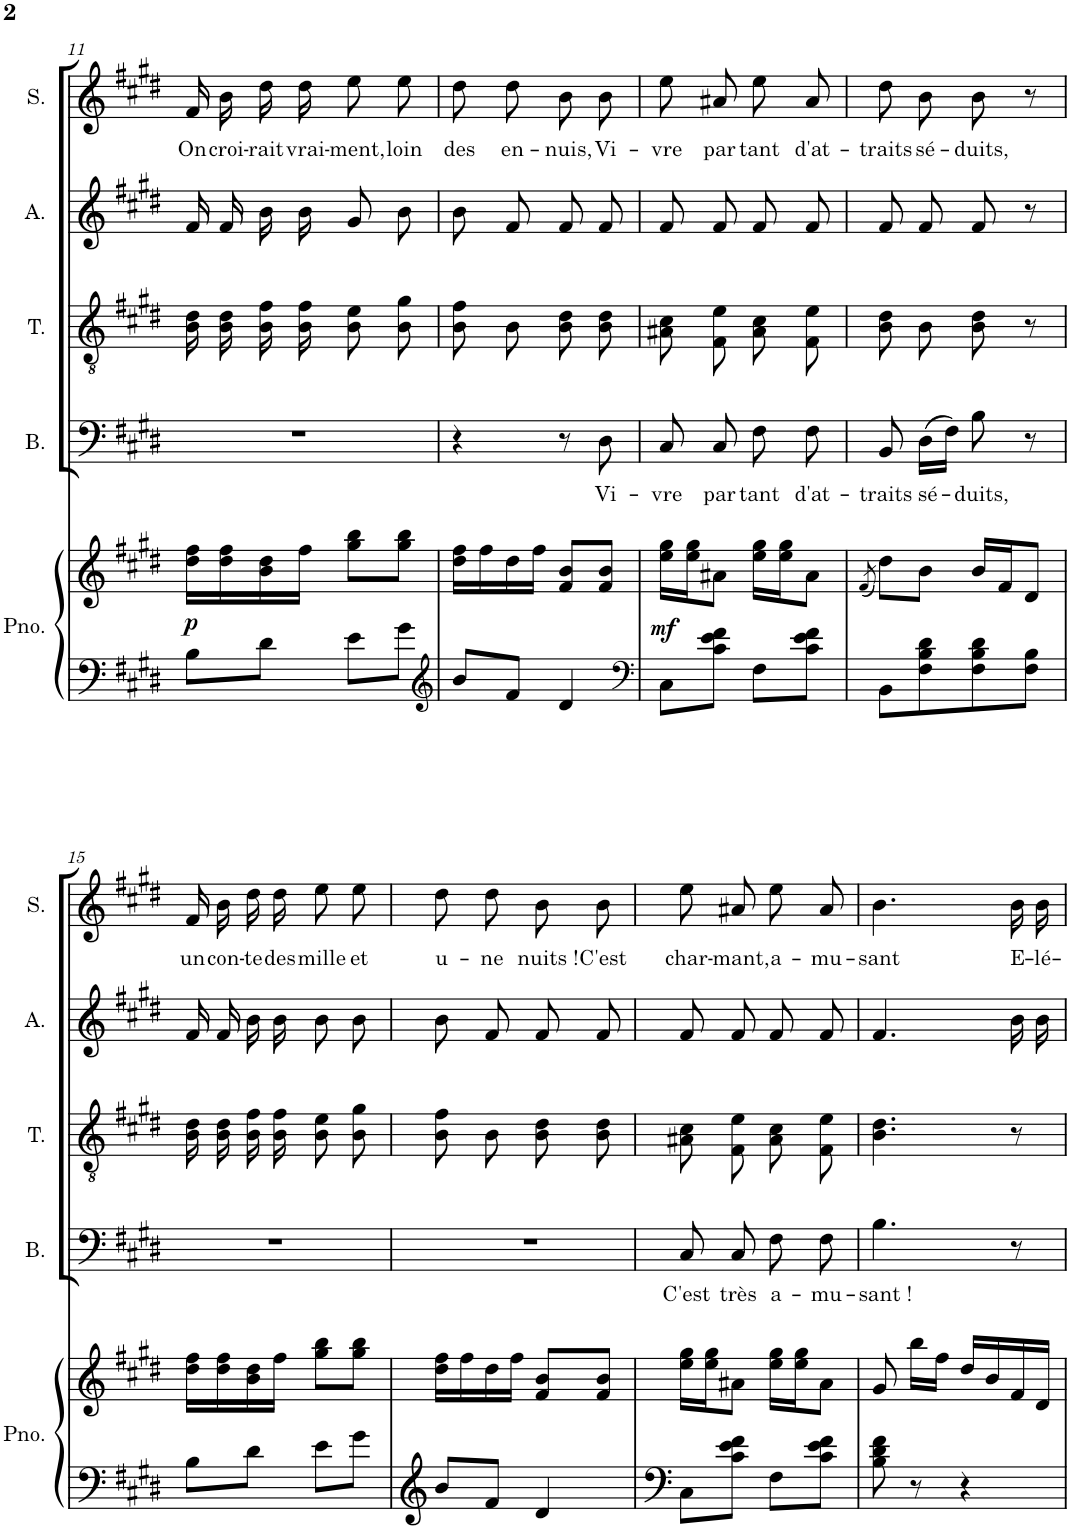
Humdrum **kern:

**kern	**kern	**dynam	**kern	**text	**kern	**kern	**kern	**text
*part5	*part5	*part5	*part4	*part4	*part3	*part2	*part1	*part1
*staff6	*staff5	*staff5/6	*staff4	*staff4	*staff3	*staff2	*staff1	*staff1
*I"Piano	*	*	*I"Bass	*	*I"Tenor	*I"Alto	*I"Soprano	*
*I'Pno.	*	*	*I'B.	*	*I'T.	*I'A.	*I'S.	*
!!LO:PB:g=z
*clefF4	*clefG2	*	*clefF4	*	*clefGv2	*clefG2	*clefG2	*
*k[f#c#g#d#]	*k[f#c#g#d#]	*	*k[f#c#g#d#]	*	*k[f#c#g#d#]	*k[f#c#g#d#]	*k[f#c#g#d#]	*
*M2/4	*M2/4	*	*M2/4	*	*M2/4	*M2/4	*M2/4	*
=11	=11	=11	=11	=11	=11	=11	=11	=11
!	!	!LO:DY:b	!	!	!	!	!	!LO:LY:b
8B\L	16dd#\ 16ff#\LL	p	2r	.	16B\ 16d#\LL	16f#/LL	16f#/LL	On
!	!	!	!	!	!	!	!	!LO:LY:b
.	16dd#\ 16ff#\	.	.	.	16B\ 16d#\J	16f#/J	16b/J	croi-
!	!	!	!	!	!	!	!	!LO:LY:b
8d#\J	16b\ 16dd#\	.	.	.	16B\ 16f#\L	16b/L	16dd#/L	-rait
!	!	!	!	!	!	!	!	!LO:LY:b
.	16ff#\JJ	.	.	.	16B\ 16f#\JJ	16b/JJ	16dd#/JJ	vrai-
!	!	!	!	!	!	!	!	!LO:LY:b
8e\L	8gg#\ 8bb\L	.	.	.	8B\ 8e\L	8g#/L	8ee\L	-ment,
!	!	!	!	!	!	!	!	!LO:LY:b
8g#\J	8gg#\ 8bb\J	.	.	.	8B\ 8g#\J	8b/J	8ee\J	loin
=12	=12	=12	=12	=12	=12	=12	=12	=12
*clefG2	*	*	*	*	*	*	*	*
!	!	!	!	!	!	!	!	!LO:LY:b
8b/L	16dd#\ 16ff#\LL	.	4r	.	8B\ 8f#\L	8b/L	8dd#\L	des
.	16ff#\	.	.	.	.	.	.	.
!	!	!	!	!	!	!	!	!LO:LY:b
8f#/J	16dd#\	.	.	.	8B\J	8f#/J	8dd#\J	en-
.	16ff#\JJ	.	.	.	.	.	.	.
!	!	!	!	!	!	!	!	!LO:LY:b
4d#/	8f#/ 8b/L	.	8r	.	8B\ 8d#\L	8f#/L	8b\L	-nuis,
!	!	!	!	!LO:LY:b	!	!	!	!LO:LY:b
.	8f#/ 8b/J	.	8D#\	Vi-	8B\ 8d#\J	8f#/J	8b\J	Vi-
=13	=13	=13	=13	=13	=13	=13	=13	=13
*clefF4	*	*	*	*	*	*	*	*
!	!	!LO:DY:b	!	!LO:LY:b	!	!	!	!LO:LY:b
8C#\L	16ee\ 16gg#\LL	mf	8C#/	-vre	8A#X\ 8c#\L	8f#/L	8ee\L	-vre
.	16ee\ 16gg#\J	.	.	.	.	.	.	.
!	!	!	!	!LO:LY:b	!	!	!	!LO:LY:b
8c#\ 8e\ 8f#\J	8a#X\J	.	8C#/	par	8F#\ 8e\J	8f#/J	8a#X\J	par
!	!	!	!	!LO:LY:b	!	!	!	!LO:LY:b
8F#\L	16ee\ 16gg#\LL	.	8F#\	tant	8A#\ 8c#\L	8f#/L	8ee\L	tant
.	16ee\ 16gg#\J	.	.	.	.	.	.	.
!	!	!	!	!LO:LY:b	!	!	!	!LO:LY:b
8c#\ 8e\ 8f#\J	8a#\J	.	8F#\	d'at-	8F#\ 8e\J	8f#/J	8a#\J	d'at-
=14	=14	=14	=14	=14	=14	=14	=14	=14
.	(8qf#/	.	.	.	.	.	.	.
!	!	!	!	!LO:LY:b	!	!	!	!LO:LY:b
8BB\L	8dd#\L)	.	8BB/	-traits	8B\ 8d#\L	8f#/L	8dd#\L	-traits
!	!	!	!	!LO:LY:b	!	!	!	!LO:LY:b
8F#\ 8B\ 8d#\	8b\J	.	(16D#\LL	sé-	8B\J	8f#/J	8b\J	sé-
.	.	.	16F#\JJ)	.	.	.	.	.
!	!	!	!	!LO:LY:b	!	!	!	!LO:LY:b
8F#\ 8B\ 8d#\	16b/LL	.	8B\	-duits,	8B\ 8d#\	8f#/	8b\	-duits,
.	16f#/J	.	.	.	.	.	.	.
8F#\ 8B\J	8d#/J	.	8r	.	8r	8r	8r	.
!!LO:LB:g=z
=15	=15	=15	=15	=15	=15	=15	=15	=15
!	!	!	!	!	!	!	!	!LO:LY:b
8B\L	16dd#\ 16ff#\LL	.	2r	.	16B\ 16d#\LL	16f#/LL	16f#/LL	un
!	!	!	!	!	!	!	!	!LO:LY:b
.	16dd#\ 16ff#\	.	.	.	16B\ 16d#\J	16f#/J	16b/J	con-
!	!	!	!	!	!	!	!	!LO:LY:b
8d#\J	16b\ 16dd#\	.	.	.	16B\ 16f#\L	16b/L	16dd#/L	-te
!	!	!	!	!	!	!	!	!LO:LY:b
.	16ff#\JJ	.	.	.	16B\ 16f#\JJ	16b/JJ	16dd#/JJ	des
!	!	!	!	!	!	!	!	!LO:LY:b
8e\L	8gg#\ 8bb\L	.	.	.	8B\ 8e\L	8b\L	8ee\L	mille
!	!	!	!	!	!	!	!	!LO:LY:b
8g#\J	8gg#\ 8bb\J	.	.	.	8B\ 8g#\J	8b\J	8ee\J	et
=16	=16	=16	=16	=16	=16	=16	=16	=16
!	!	!	!	!	!	!	!	!LO:LY:b
8b/L	16dd#\ 16ff#\LL	.	2r	.	8B\ 8f#\L	8b/L	8dd#\L	u-
.	16ff#\	.	.	.	.	.	.	.
!	!	!	!	!	!	!	!	!LO:LY:b
8f#/J	16dd#\	.	.	.	8B\J	8f#/J	8dd#\J	-ne
.	16ff#\JJ	.	.	.	.	.	.	.
!	!	!	!	!	!	!	!	!LO:LY:b
4d#/	8f#/ 8b/L	.	.	.	8B\ 8d#\L	8f#/L	8b\L	nuits !
!	!	!	!	!	!	!	!	!LO:LY:b
.	8f#/ 8b/J	.	.	.	8B\ 8d#\J	8f#/J	8b\J	C'est
=17	=17	=17	=17	=17	=17	=17	=17	=17
!	!	!	!	!LO:LY:b	!	!	!	!LO:LY:b
8C#\L	16ee\ 16gg#\LL	.	8C#/	C'est	8A#X\ 8c#\L	8f#/L	8ee\L	char-
.	16ee\ 16gg#\J	.	.	.	.	.	.	.
!	!	!	!	!LO:LY:b	!	!	!	!LO:LY:b
8c#\ 8e\ 8f#\J	8a#X\J	.	8C#/	très	8F#\ 8e\J	8f#/J	8a#X\J	-mant,
!	!	!	!	!LO:LY:b	!	!	!	!LO:LY:b
8F#\L	16ee\ 16gg#\LL	.	8F#\	a-	8A#\ 8c#\L	8f#/L	8ee\L	a-
.	16ee\ 16gg#\J	.	.	.	.	.	.	.
!	!	!	!	!LO:LY:b	!	!	!	!LO:LY:b
8c#\ 8e\ 8f#\J	8a#\J	.	8F#\	-mu-	8F#\ 8e\J	8f#/J	8a#\J	-mu-
=18	=18	=18	=18	=18	=18	=18	=18	=18
!	!	!	!	!LO:LY:b	!	!	!	!LO:LY:b
8B\ 8d#\ 8f#\	8g#/	.	4.B\	-sant !	4.B\ 4.d#\	4.f#/	4.b\	-sant
8r	16bb\LL	.	.	.	.	.	.	.
.	16ff#\JJ	.	.	.	.	.	.	.
4r	16dd#/LL	.	.	.	.	.	.	.
.	16b/	.	.	.	.	.	.	.
!	!	!	!	!	!	!	!	!LO:LY:b
.	16f#/	.	8r	.	8r	16b\LL	16b\LL	E-
!	!	!	!	!	!	!	!	!LO:LY:b
.	16d#/JJ	.	.	.	.	16b\JJ	16b\JJ	-lé-
=	=	=	=	=	=	=	=	=
*-	*-	*-	*-	*-	*-	*-	*-	*-
